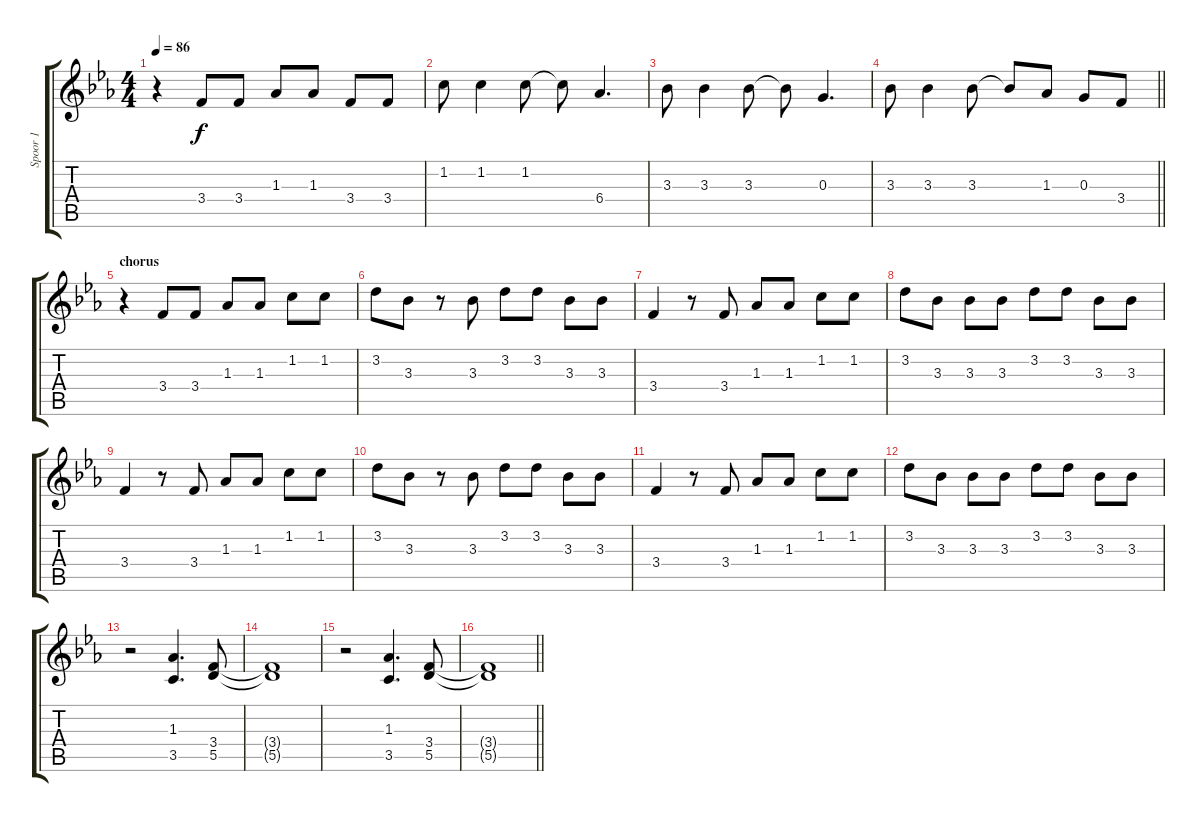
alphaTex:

\track ("Spoor 1" "Spoor 1") {instrument acousticguitarsteel}
\staff {score tabs}
\tuning (E4 B3 G3 D3 A2 E2) {hide}
\ts (4 4)
\tempo 86
\clef g2
\ks eb
r.4{dy f} 3.4.8 3.4.8 1.3.8 1.3.8 3.4.8 3.4.8 |
1.2.8 1.2.4 1.2.8 1.2{t}.8 6.4.4{d} |
3.3.8 3.3.4 3.3.8 3.3{t}.8 0.3.4{d} |
\barLineRight lightlight
3.3.8 3.3.4 3.3.8 3.3{t}.8 1.3.8 0.3.8 3.4.8 |
\section ("" "chorus")
r.4 3.4.8 3.4.8 1.3.8 1.3.8 1.2.8 1.2.8 |
3.2.8 3.3.8 r.8 3.3.8 3.2.8 3.2.8 3.3.8 3.3.8 |
3.4.4 r.8 3.4.8 1.3.8 1.3.8 1.2.8 1.2.8 |
3.2.8 3.3.8 3.3.8 3.3.8 3.2.8 3.2.8 3.3.8 3.3.8 |
3.4.4 r.8 3.4.8 1.3.8 1.3.8 1.2.8 1.2.8 |
3.2.8 3.3.8 r.8 3.3.8 3.2.8 3.2.8 3.3.8 3.3.8 |
3.4.4 r.8 3.4.8 1.3.8 1.3.8 1.2.8 1.2.8 |
3.2.8 3.3.8 3.3.8 3.3.8 3.2.8 3.2.8 3.3.8 3.3.8 |
r.2 (1.3 3.5).4{d} (3.4 5.5).8 |
(3.4{t} 5.5{t}).1 |
r.2 (1.3 3.5).4{d} (3.4 5.5).8 |
\barLineRight lightlight
(3.4{t} 5.5{t}).1
